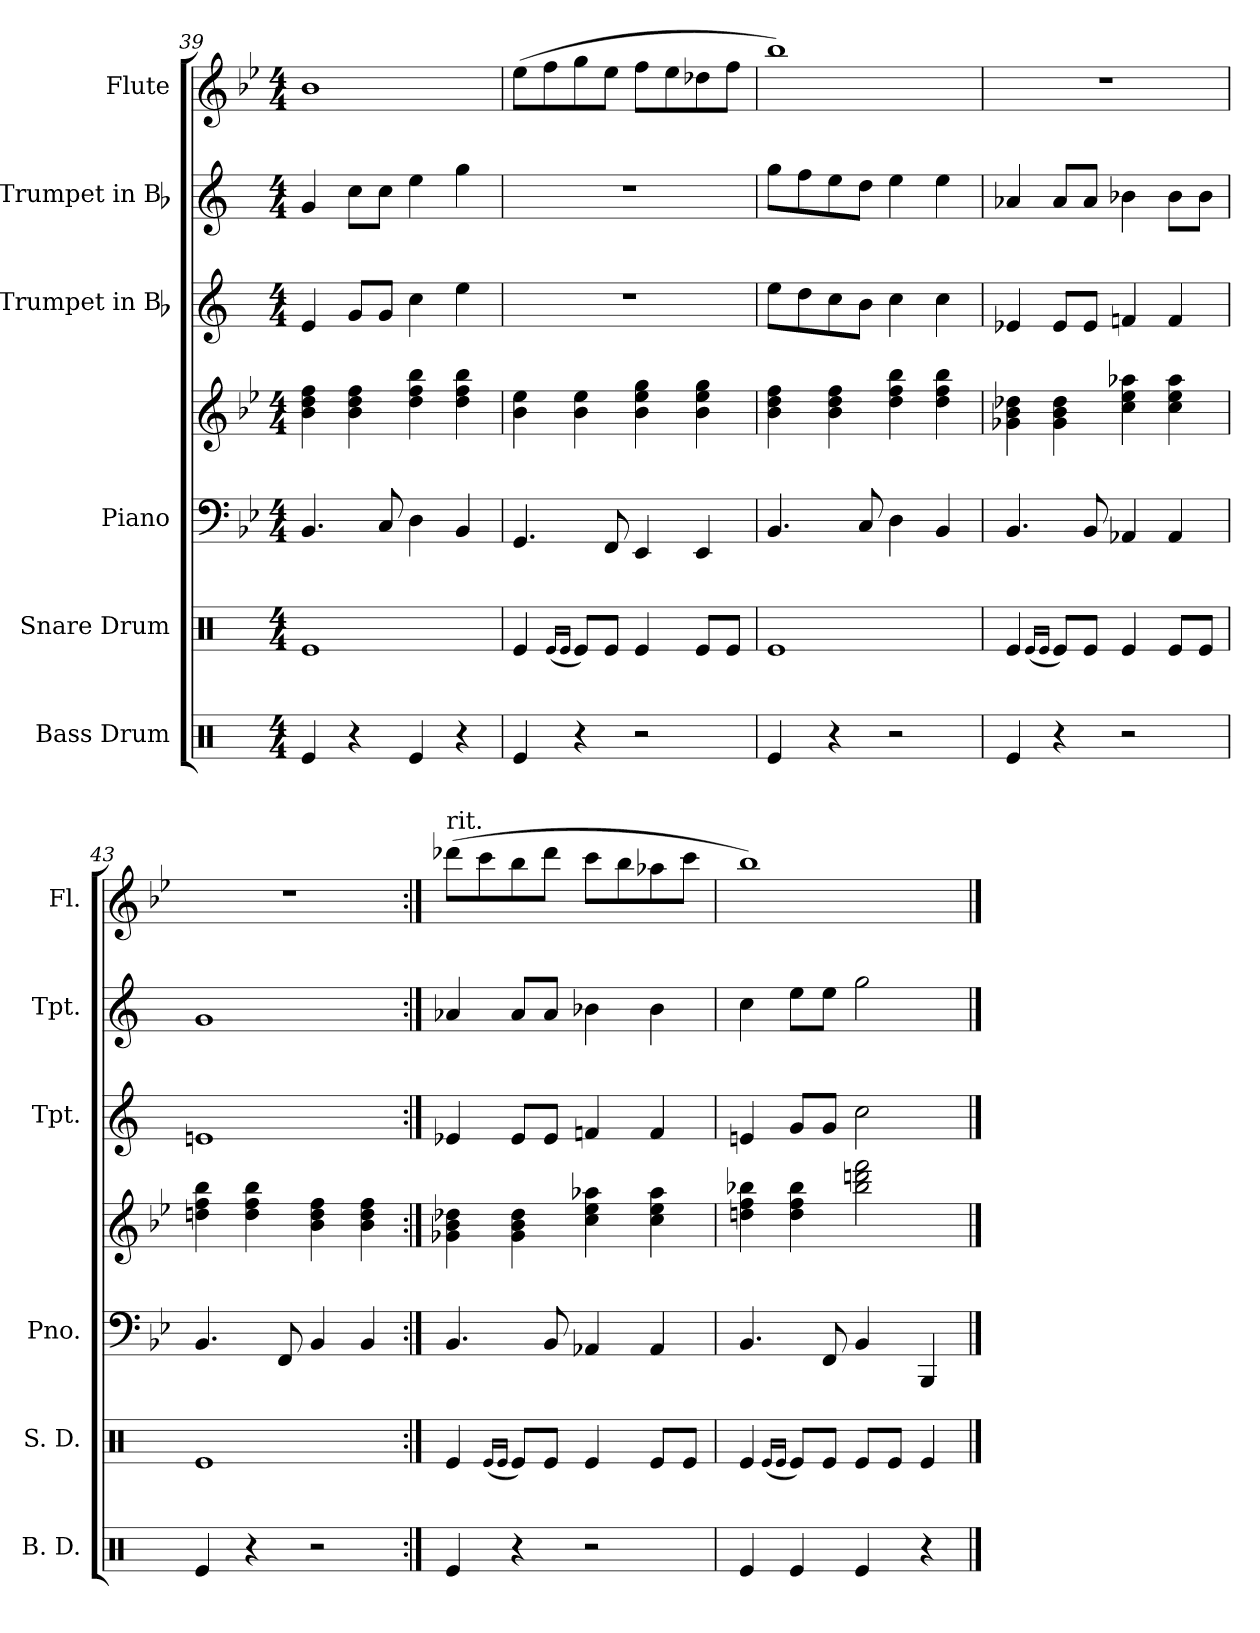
**kern	**kern	**kern	**kern	**kern	**kern	**kern
*part6	*part5	*part4	*part4	*part3	*part2	*part1
*staff7	*staff6	*staff5	*staff4	*staff3	*staff2	*staff1
*I"Bass Drum	*I"Snare Drum	*I"Piano	*	*I"Trumpet in Bb	*I"Trumpet in Bb	*I"Flute
*I'B. D.	*I'S. D.	*I'Pno.	*	*I'Tpt.	*I'Tpt.	*I'Fl.
*clefX	*clefX	*clefF4	*clefG2	*clefG2	*clefG2	*clefG2
*	*	*	*	*ITrd1c2	*ITrd1c2	*
*k[]	*k[]	*k[b-e-]	*k[b-e-]	*k[b-e-]	*k[b-e-]	*k[b-e-]
*C:	*C:	*B-:	*B-:	*B-:	*B-:	*B-:
*M4/4	*M4/4	*M4/4	*M4/4	*M4/4	*M4/4	*M4/4
=39	=39	=39	=39	=39	=39	=39
4Rei/	1Rei	4.BB-i/	4b-i\ 4ddi 4ffi	4di/	4fi/	1b-i
4r	.	.	4b-i\ 4ddi 4ffi	8fi/L	8b-i\L	.
.	.	8Ci/	.	8fi/J	8b-i\J	.
4Rei/	.	4Di\	4ddi\ 4ffi 4bb-i	4b-i\	4ddi\	.
4r	.	4BB-i/	4ddi\ 4ffi 4bb-i	4ddi\	4ffi\	.
=40	=40	=40	=40	=40	=40	=40
4Rei/	4Rei/	4.GGi/	4b-i\ 4ee-i	1r	1r	(8ee-i\L
.	.	.	.	.	.	8ffi\
.	(16qRei/LL	.	.	.	.	.
.	16qRei/JJ	.	.	.	.	.
4r	8Rei/L)	.	4b-i\ 4ee-i	.	.	8ggi\
.	8Rei/J	8FFi/	.	.	.	8ee-i\J
2r	4Rei/	4EE-i/	4b-i\ 4ee-i 4ggi	.	.	8ffi\L
.	.	.	.	.	.	8ee-i\
.	8Rei/L	4EE-i/	4b-i\ 4ee-i 4ggi	.	.	8dd-Xi\
.	8Rei/J	.	.	.	.	8ffi\J
=41	=41	=41	=41	=41	=41	=41
4Rei/	1Rei	4.BB-i/	4b-i\ 4ddi 4ffi	8ddi\L	8ffi\L	1bb-i)
.	.	.	.	8cci\	8ee-i\	.
4r	.	.	4b-i\ 4ddi 4ffi	8b-i\	8ddi\	.
.	.	8Ci/	.	8ai\J	8cci\J	.
2r	.	4Di\	4ddi\ 4ffi 4bb-i	4b-i\	4ddi\	.
.	.	4BB-i/	4ddi\ 4ffi 4bb-i	4b-i\	4ddi\	.
!!LO:LB:g=z
=42	=42	=42	=42	=42	=42	=42
4Rei/	4Rei/	4.BB-i/	4g-Xi\ 4b-i 4dd-Xi	4d-Xi/	4g-Xi/	1r
.	(16qRei/LL	.	.	.	.	.
.	16qRei/JJ	.	.	.	.	.
4r	8Rei/L)	.	4g-i\ 4b-i 4dd-i	8d-i/L	8g-i/L	.
.	8Rei/J	8BB-i/	.	8d-i/J	8g-i/J	.
2r	4Rei/	4AA-Xi/	4cci\ 4ee-i 4aa-Xi	4e-Xi/	4a-Xi\	.
.	8Rei/L	4AA-i/	4cci\ 4ee-i 4aa-i	4e-i/	8a-i\L	.
.	8Rei/J	.	.	.	8a-i\J	.
=43	=43	=43	=43	=43	=43	=43
4Rei/	1Rei	4.BB-i/	4ddni\ 4ffi 4bb-i	1dni	1fi	1r
4r	.	.	4ddi\ 4ffi 4bb-i	.	.	.
.	.	8FFi/	.	.	.	.
2r	.	4BB-i/	4b-i\ 4ddi 4ffi	.	.	.
.	.	4BB-i/	4b-i\ 4ddi 4ffi	.	.	.
=44:|!	=44:|!	=44:|!	=44:|!	=44:|!	=44:|!	=44:|!
!	!	!	!	!	!	!LO:TX:t=rit.
4Rei/	4Rei/	4.BB-i/	4g-Xi\ 4b-i 4dd-Xi	4d-Xi/	4g-Xi/	(8ddd-Xi\L
.	.	.	.	.	.	8ccci\
.	(16qRei/LL	.	.	.	.	.
.	16qRei/JJ	.	.	.	.	.
4r	8Rei/L)	.	4g-i\ 4b-i 4dd-i	8d-i/L	8g-i/L	8bb-i\
.	8Rei/J	8BB-i/	.	8d-i/J	8g-i/J	8ddd-i\J
2r	4Rei/	4AA-Xi/	4cci\ 4ee-i 4aa-Xi	4e-Xi/	4a-Xi\	8ccci\L
.	.	.	.	.	.	8bb-i\
.	8Rei/L	4AA-i/	4cci\ 4ee-i 4aa-i	4e-i/	4a-i\	8aa-Xi\
.	8Rei/J	.	.	.	.	8ccci\J
=45	=45	=45	=45	=45	=45	=45
4Rei/	4Rei/	4.BB-i/	4ddni\ 4ffi 4bb-Xi	4dni/	4b-i\	1bb-i)
.	(16qRei/LL	.	.	.	.	.
.	16qRei/JJ	.	.	.	.	.
4Rei/	8Rei/L)	.	4ddi\ 4ffi 4bb-i	8fi/L	8ddi\L	.
.	8Rei/J	8FFi/	.	8fi/J	8ddi\J	.
4Rei/	8Rei/L	4BB-i/	2bb-i\ 2dddni 2fffi	2b-i\	2ffi\	.
.	8Rei/J	.	.	.	.	.
4r	4Rei/	4BBB-i/	.	.	.	.
==	==	==	==	==	==	==
*-	*-	*-	*-	*-	*-	*-
